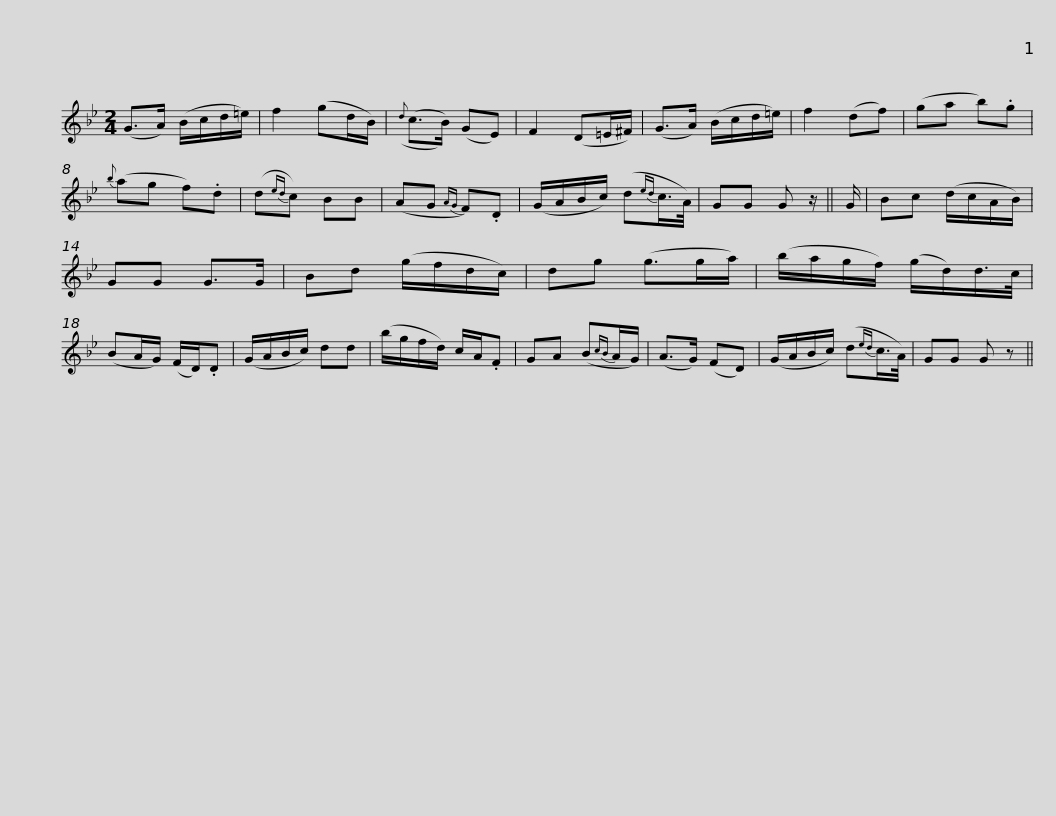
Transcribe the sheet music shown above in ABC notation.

X:1
L:1/8
M:2/4
I:linebreak $
K:Gmin
V:1 treble
V:1
 (G>A) (B/c/d/=e/) | f2 (gd/B/) |({d} (c>B)) (GE) | F2 (D=E/^F/) | (G>A) (B/c/d/=e/) | %5
 f2 (df) | (ga b).g |{b} (ag f).d |$ (d{ed}c) BB | (AG{AG} F).D | %10
 (G/A/B/c/) (d{ed}c/>A/) | GG G z/ || G/ | Bc (d/c/A/B/) | GG G>G | %15
 Bd (g/f/d/c/) |$ dg (g>ga/) | (b/a/g/f/) (g/d/)d/>c/ | (BA/G/) (F/D/).D | (G/A/B/c/) dd | %20
 (b/g/f/d/) c/A/.F | GA (B{cB}A/G/) | (A>G) (FD) |$ (G/A/B/c/) (d{ed}c/>A/) | GG G z || %25
